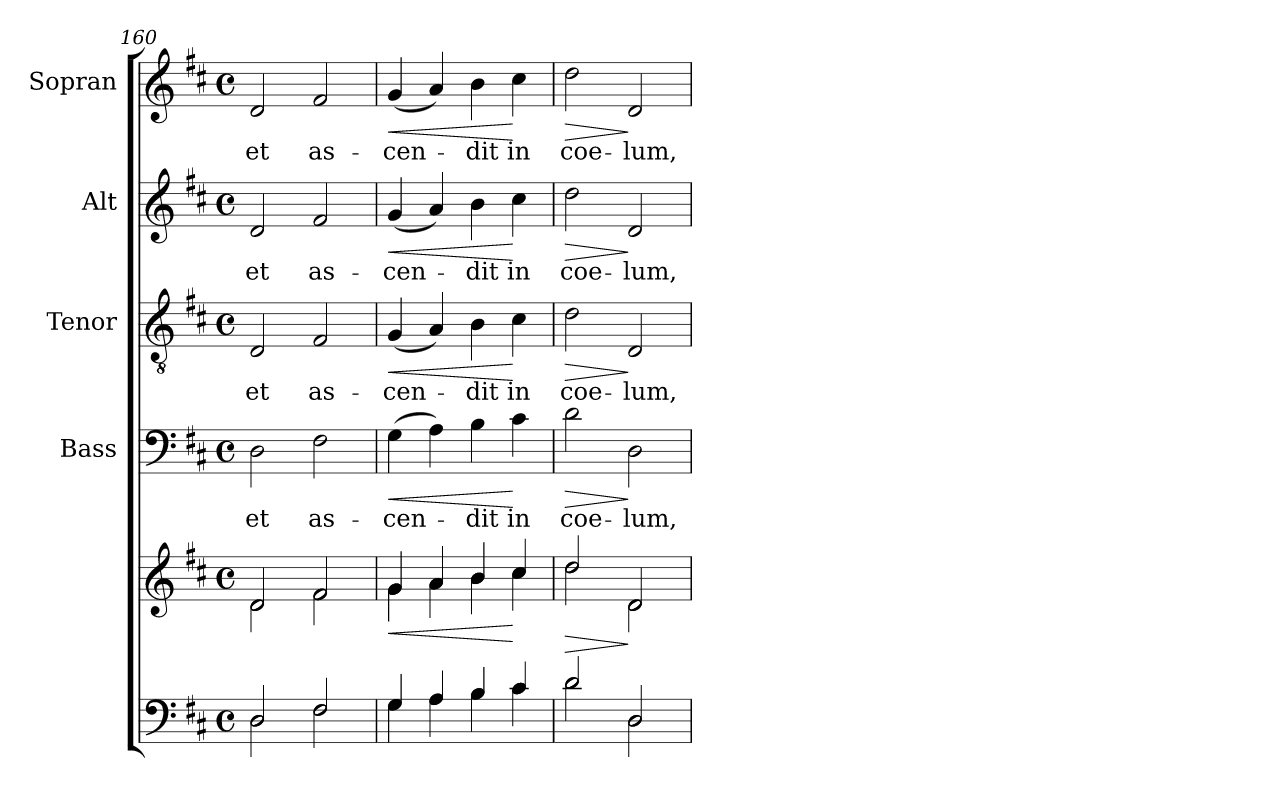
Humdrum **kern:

**kern	**kern	**dynam	**kern	**text	**dynam	**kern	**text	**dynam	**kern	**text	**dynam	**kern	**text	**dynam
*part5	*part5	*part5	*part4	*part4	*part4	*part3	*part3	*part3	*part2	*part2	*part2	*part1	*part1	*part1
*staff6	*staff5	*staff5/6	*staff4	*staff4	*staff4	*staff3	*staff3	*staff3	*staff2	*staff2	*staff2	*staff1	*staff1	*staff1
*	*	*	*I"Bass	*	*	*I"Tenor	*	*	*I"Alt	*	*	*I"Sopran	*	*
*	*	*	*I'B.	*	*	*I'T.	*	*	*I'A.	*	*	*I'S.	*	*
*clefF4	*clefG2	*	*clefF4	*	*	*clefGv2	*	*	*clefG2	*	*	*clefG2	*	*
*k[f#c#]	*k[f#c#]	*	*k[f#c#]	*	*	*k[f#c#]	*	*	*k[f#c#]	*	*	*k[f#c#]	*	*
*D:	*D:	*	*D:	*	*	*D:	*	*	*D:	*	*	*D:	*	*
*M4/4	*M4/4	*	*M4/4	*	*	*M4/4	*	*	*M4/4	*	*	*M4/4	*	*
*met(c)	*met(c)	*	*met(c)	*	*	*met(c)	*	*	*met(c)	*	*	*met(c)	*	*
=160	=160	=160	=160	=160	=160	=160	=160	=160	=160	=160	=160	=160	=160	=160
*^	*^	*	*	*	*	*	*	*	*	*	*	*	*	*
!	!	!	!	!	!	!LO:LY:b	!	!	!LO:LY:b	!	!	!LO:LY:b	!	!	!LO:LY:b	!
2D/	2D\	2d/	2d\	.	2D\	et	.	2D/	et	.	2d/	et	.	2d/	et	.
!	!	!	!	!	!	!LO:LY:b	!	!	!LO:LY:b	!	!	!LO:LY:b	!	!	!LO:LY:b	!
2F#/	2F#\	2f#/	2f#\	.	2F#\	as-	.	2F#/	as-	.	2f#/	as-	.	2f#/	as-	.
=161	=161	=161	=161	=161	=161	=161	=161	=161	=161	=161	=161	=161	=161	=161	=161	=161
!	!	!	!	!LO:HP:b	!	!LO:LY:b	!LO:HP:b	!	!LO:LY:b	!LO:HP:b	!	!LO:LY:b	!LO:HP:b	!	!LO:LY:b	!LO:HP:b
4G/	4G\	4g/	4g\	<	(>4G\	-cen-	<	(<4G/	-cen-	<	(<4g/	-cen-	<	(<4g/	-cen-	<
4A/	4A\	4a/	4a\	.	4A\)	.	.	4A/)	.	.	4a/)	.	.	4a/)	.	.
!	!	!	!	!	!	!LO:LY:b	!	!	!LO:LY:b	!	!	!LO:LY:b	!	!	!LO:LY:b	!
4B/	4B\	4b/	4b\	.	4B\	-dit	.	4B\	-dit	.	4b\	-dit	.	4b\	-dit	.
!	!	!	!	!	!	!LO:LY:b	!	!	!LO:LY:b	!	!	!LO:LY:b	!	!	!LO:LY:b	!
4c#/	4c#\	4cc#/	4cc#\	[	4c#\	in	[	4c#\	in	[	4cc#\	in	[	4cc#\	in	[
=162	=162	=162	=162	=162	=162	=162	=162	=162	=162	=162	=162	=162	=162	=162	=162	=162
!	!	!	!	!LO:HP:b	!	!LO:LY:b	!LO:HP:b	!	!LO:LY:b	!LO:HP:b	!	!LO:LY:b	!LO:HP:b	!	!LO:LY:b	!LO:HP:b
2d/	2d\	2dd/	2dd\	>	2d\	coe-	>	2d\	coe-	>	2dd\	coe-	>	2dd\	coe-	>
!	!	!	!	!	!	!LO:LY:b	!	!	!LO:LY:b	!	!	!LO:LY:b	!	!	!LO:LY:b	!
2D/	2D\	2d/	2d\	]	2D\	-lum,	]	2D/	-lum,	]	2d/	-lum,	]	2d/	-lum,	]
*v	*v	*	*	*	*	*	*	*	*	*	*	*	*	*	*	*
*	*v	*v	*	*	*	*	*	*	*	*	*	*	*	*	*
=	=	=	=	=	=	=	=	=	=	=	=	=	=	=
*-	*-	*-	*-	*-	*-	*-	*-	*-	*-	*-	*-	*-	*-	*-
